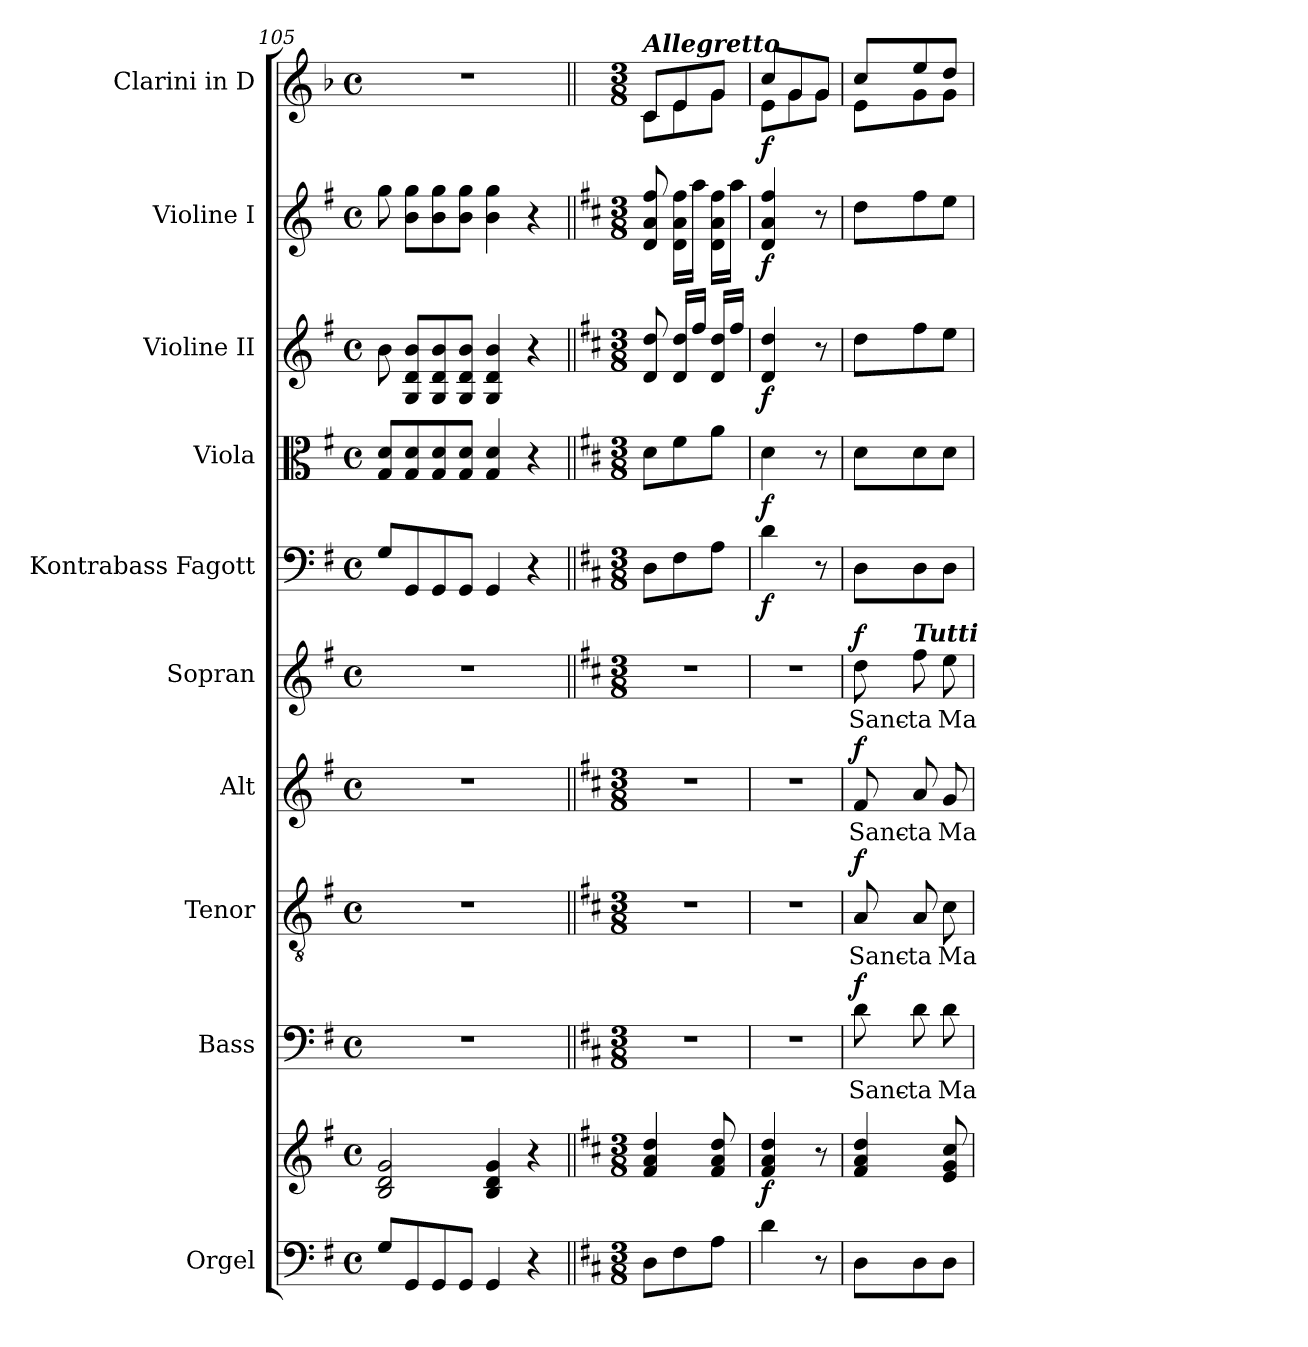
**kern	**kern	**dynam	**kern	**text	**dynam	**kern	**text	**dynam	**kern	**text	**dynam	**kern	**text	**dynam	**kern	**dynam	**kern	**dynam	**kern	**dynam	**kern	**dynam	**kern	**dynam
*part10	*part10	*part10	*part9	*part9	*part9	*part8	*part8	*part8	*part7	*part7	*part7	*part6	*part6	*part6	*part5	*part5	*part4	*part4	*part3	*part3	*part2	*part2	*part1	*part1
*staff11	*staff10	*staff10/11	*staff9	*staff9	*staff9	*staff8	*staff8	*staff8	*staff7	*staff7	*staff7	*staff6	*staff6	*staff6	*staff5	*staff5	*staff4	*staff4	*staff3	*staff3	*staff2	*staff2	*staff1	*staff1
*I"Orgel	*	*	*I"Bass	*	*	*I"Tenor	*	*	*I"Alt	*	*	*I"Sopran	*	*	*I"Kontrabass Fagott	*	*I"Viola	*	*I"Violine II	*	*I"Violine I	*	*I"Clarini in D	*
*I'Org.	*	*	*I'B.	*	*	*I'T.	*	*	*I'A.	*	*	*I'S.	*	*	*I'Kb.	*	*I'Vla.	*	*I'Vl. II	*	*I'Vl. I	*	*I'Clar.	*
*clefF4	*clefG2	*	*clefF4	*	*	*clefGv2	*	*	*clefG2	*	*	*clefG2	*	*	*clefF4	*	*clefC3	*	*clefG2	*	*clefG2	*	*clefG2	*
*	*	*	*	*	*	*	*	*	*	*	*	*	*	*	*ITrd7c12	*	*	*	*	*	*	*	*ITrd-1c-2	*
*k[f#]	*k[f#]	*	*k[f#]	*	*	*k[f#]	*	*	*k[f#]	*	*	*k[f#]	*	*	*k[f#]	*	*k[f#]	*	*k[f#]	*	*k[f#]	*	*k[f#]	*
*G:	*G:	*	*G:	*	*	*G:	*	*	*G:	*	*	*G:	*	*	*G:	*	*G:	*	*G:	*	*G:	*	*G:	*
*M4/4	*M4/4	*	*M4/4	*	*	*M4/4	*	*	*M4/4	*	*	*M4/4	*	*	*M4/4	*	*M4/4	*	*M4/4	*	*M4/4	*	*M4/4	*
*met(c)	*met(c)	*	*met(c)	*	*	*met(c)	*	*	*met(c)	*	*	*met(c)	*	*	*met(c)	*	*met(c)	*	*met(c)	*	*met(c)	*	*met(c)	*
=105	=105	=105	=105	=105	=105	=105	=105	=105	=105	=105	=105	=105	=105	=105	=105	=105	=105	=105	=105	=105	=105	=105	=105	=105
8G/L	2B/ 2d/ 2g/	.	1r	.	.	1r	.	.	1r	.	.	1r	.	.	8GG/L	.	8G/ 8d/L	.	8b\	.	8gg\	.	1r	.
8GG/	.	.	.	.	.	.	.	.	.	.	.	.	.	.	8GGG/	.	8G/ 8d/	.	8G/ 8d/ 8b/L	.	8b\ 8gg\L	.	.	.
8GG/	.	.	.	.	.	.	.	.	.	.	.	.	.	.	8GGG/	.	8G/ 8d/	.	8G/ 8d/ 8b/	.	8b\ 8gg\	.	.	.
8GG/J	.	.	.	.	.	.	.	.	.	.	.	.	.	.	8GGG/J	.	8G/ 8d/J	.	8G/ 8d/ 8b/J	.	8b\ 8gg\J	.	.	.
4GG/	4B/ 4d/ 4g/	.	.	.	.	.	.	.	.	.	.	.	.	.	4GGG/	.	4G/ 4d/	.	4G/ 4d/ 4b/	.	4b\ 4gg\	.	.	.
4r	4r	.	.	.	.	.	.	.	.	.	.	.	.	.	4r	.	4r	.	4r	.	4r	.	.	.
!!LO:PB:g=z
=106||	=106||	=106||	=106||	=106||	=106||	=106||	=106||	=106||	=106||	=106||	=106||	=106||	=106||	=106||	=106||	=106||	=106||	=106||	=106||	=106||	=106||	=106||	=106||	=106||
*k[f#c#]	*k[f#c#]	*	*k[f#c#]	*	*	*k[f#c#]	*	*	*k[f#c#]	*	*	*k[f#c#]	*	*	*k[f#c#]	*	*k[f#c#]	*	*k[f#c#]	*	*k[f#c#]	*	*k[f#c#]	*
*D:	*D:	*	*D:	*	*	*D:	*	*	*D:	*	*	*D:	*	*	*D:	*	*D:	*	*D:	*	*D:	*	*D:	*
*M3/8	*M3/8	*	*M3/8	*	*	*M3/8	*	*	*M3/8	*	*	*M3/8	*	*	*M3/8	*	*M3/8	*	*M3/8	*	*M3/8	*	*M3/8	*
*	*	*	*	*	*	*	*	*	*	*	*	*	*	*	*	*	*	*	*	*	*	*	*^	*
!	!	!	!	!	!	!	!	!	!	!	!	!	!	!	!	!	!	!	!	!	!	!	!LO:TX:a:Bi:t=Allegretto	!	!
8D\L	4f#/ 4a/ 4dd/	.	4.r	.	.	4.r	.	.	4.r	.	.	4.r	.	.	8DD\L	.	8d\L	.	8d/ 8dd/	.	8d/ 8a/ 8ff#/	.	8d/L	8d\L	.
8F#\	.	.	.	.	.	.	.	.	.	.	.	.	.	.	8FF#\	.	8f#\	.	16d/ 16dd/LL	.	16d\ 16a\ 16ff#\LL	.	8f#/	8f#\	.
.	.	.	.	.	.	.	.	.	.	.	.	.	.	.	.	.	.	.	16ff#/JJ	.	16aa\JJ	.	.	.	.
8A\J	8f#/ 8a/ 8dd/	.	.	.	.	.	.	.	.	.	.	.	.	.	8AA\J	.	8a\J	.	16d/ 16dd/LL	.	16d\ 16a\ 16ff#\LL	.	8a/J	8a\J	.
.	.	.	.	.	.	.	.	.	.	.	.	.	.	.	.	.	.	.	16ff#/JJ	.	16aa\JJ	.	.	.	.
=107	=107	=107	=107	=107	=107	=107	=107	=107	=107	=107	=107	=107	=107	=107	=107	=107	=107	=107	=107	=107	=107	=107	=107	=107	=107
!	!	!LO:DY:b	!	!	!	!	!	!	!	!	!	!	!	!	!	!LO:DY:b	!	!LO:DY:b	!	!LO:DY:b	!	!LO:DY:b	!	!	!LO:DY:b
4d\	4f#/ 4a/ 4dd/	f	4.r	.	.	4.r	.	.	4.r	.	.	4.r	.	.	4D\	f	4d\	f	4d/ 4dd/	f	4d/ 4a/ 4ff#/	f	8dd/L	8f#\L	f
.	.	.	.	.	.	.	.	.	.	.	.	.	.	.	.	.	.	.	.	.	.	.	8a/	8a\	.
8r	8r	.	.	.	.	.	.	.	.	.	.	.	.	.	8r	.	8r	.	8r	.	8r	.	8a/J	8a\J	.
=108	=108	=108	=108	=108	=108	=108	=108	=108	=108	=108	=108	=108	=108	=108	=108	=108	=108	=108	=108	=108	=108	=108	=108	=108	=108
!	!	!	!	!LO:LY:b	!LO:DY:a	!	!LO:LY:b	!LO:DY:a	!	!LO:LY:b	!LO:DY:a	!	!LO:LY:b	!LO:DY:a	!	!	!	!	!	!	!	!	!	!	!
8D\L	4f#/ 4a/ 4dd/	.	8d\	Sanc-	f	8A/	Sanc-	f	8f#/	Sanc-	f	8dd\	Sanc-	f	8DD\L	.	8d\L	.	8dd\L	.	8dd\L	.	8dd/L	8f#\L	.
!	!	!	!	!	!	!	!	!	!	!	!	!LO:TX:a:Bi:t=Tutti	!	!	!	!	!	!	!	!	!	!	!	!	!
!	!	!	!	!LO:LY:b	!	!	!LO:LY:b	!	!	!LO:LY:b	!	!	!LO:LY:b	!	!	!	!	!	!	!	!	!	!	!	!
8D\	.	.	8d\	-ta	.	8A/	-ta	.	8a/	-ta	.	8ff#\	-ta	.	8DD\	.	8d\	.	8ff#\	.	8ff#\	.	8ff#/	8a\	.
!	!	!	!	!LO:LY:b	!	!	!LO:LY:b	!	!	!LO:LY:b	!	!	!LO:LY:b	!	!	!	!	!	!	!	!	!	!	!	!
8D\J	8e/ 8g/ 8cc#/	.	8d\	Ma-	.	8c#\	Ma-	.	8g/	Ma-	.	8ee\	Ma-	.	8DD\J	.	8d\J	.	8ee\J	.	8ee\J	.	8ee/J	8a\J	.
*	*	*	*	*	*	*	*	*	*	*	*	*	*	*	*	*	*	*	*	*	*	*	*v	*v	*
=	=	=	=	=	=	=	=	=	=	=	=	=	=	=	=	=	=	=	=	=	=	=	=	=
*-	*-	*-	*-	*-	*-	*-	*-	*-	*-	*-	*-	*-	*-	*-	*-	*-	*-	*-	*-	*-	*-	*-	*-	*-
